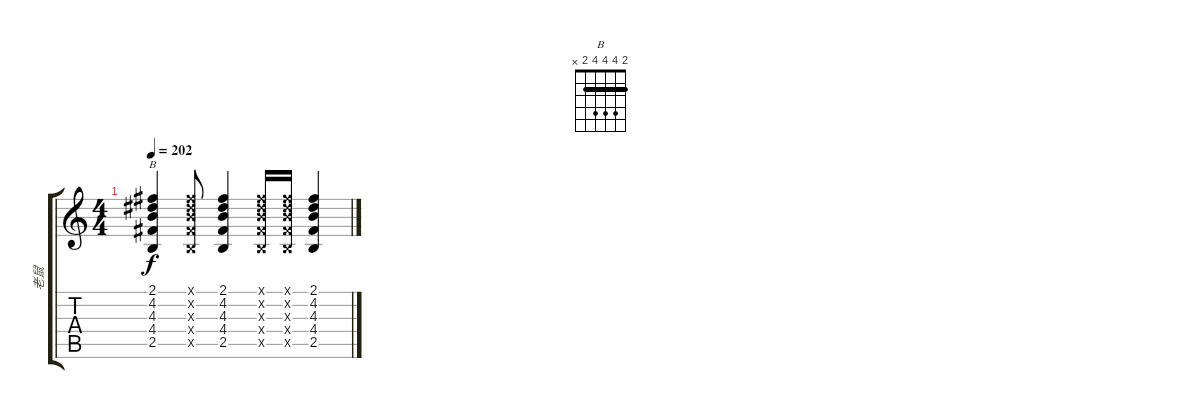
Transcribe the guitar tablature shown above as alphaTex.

\track ("老鼠" "老鼠") {instrument distortionguitar}
\staff {score tabs}
\tuning (E4 B3 G3 D3 A2 E2) {hide}
\chord ("B" 2 4 4 4 2 x) {barre 2}
\ts (4 4)
\tempo 202
\clef g2
\ks c
(2.1 4.2 4.3 4.4 2.5).4{ch "B" dy f} (2.1{x} 4.2{x} 4.3{x} 4.4{x} 2.5{x}).8 (2.1 4.2 4.3 4.4 2.5).4 (2.1{x} 4.2{x} 4.3{x} 4.4{x} 2.5{x}).16 (2.1{x} 4.2{x} 4.3{x} 4.4{x} 2.5{x}).16 (2.1 4.2 4.3 4.4 2.5).4
